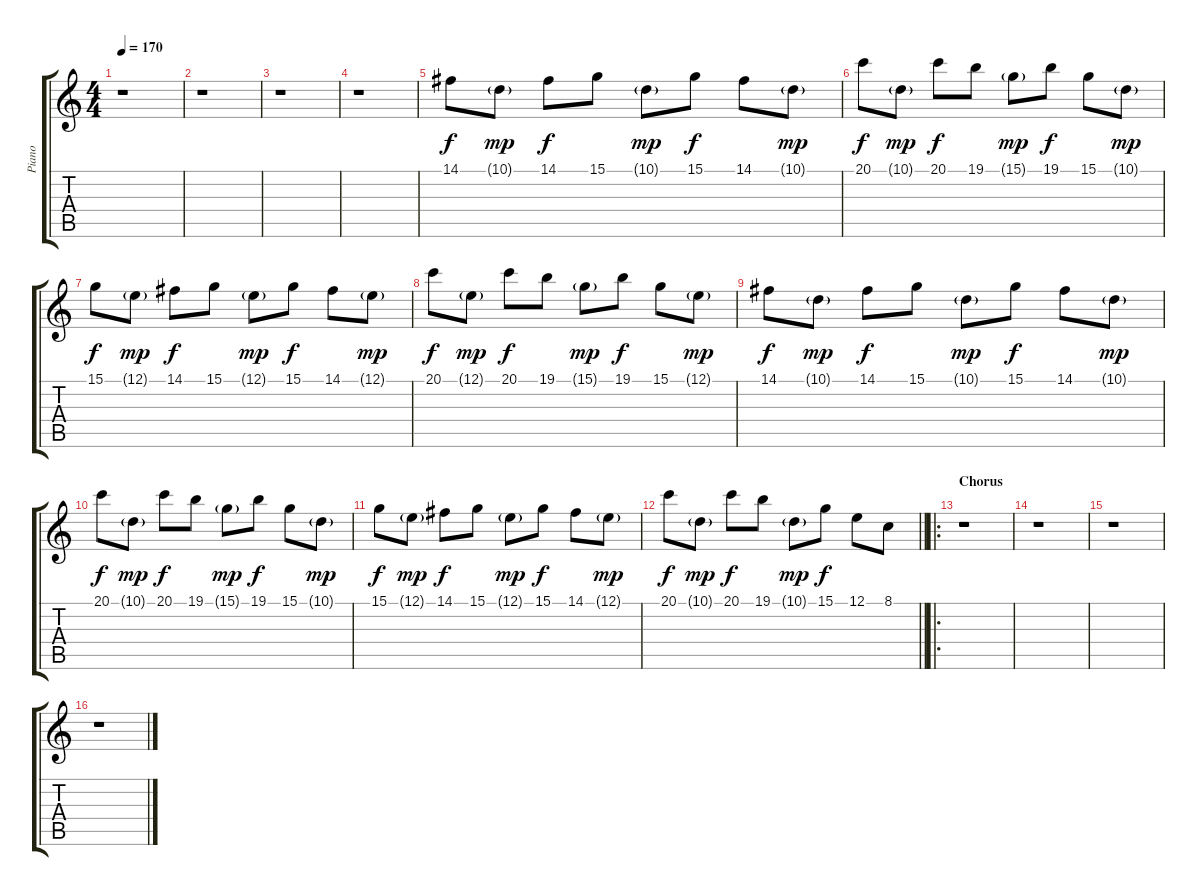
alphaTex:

\track ("Piano" "Piano") {instrument brightacousticpiano}
\staff {score tabs}
\tuning (E4 B3 G3 D3 A2 E2) {hide}
\ts (4 4)
\tempo 170
\clef g2
\ks c
r.1{dy f} |
r.1 |
r.1 |
r.1 |
14.1.8 10.1{g}.8{dy mp} 14.1.8{dy f} 15.1.8 10.1{g}.8{dy mp} 15.1.8{dy f} 14.1.8 10.1{g}.8{dy mp} |
20.1.8{dy f} 10.1{g}.8{dy mp} 20.1.8{dy f} 19.1.8 15.1{g}.8{dy mp} 19.1.8{dy f} 15.1.8 10.1{g}.8{dy mp} |
15.1.8{dy f} 12.1{g}.8{dy mp} 14.1.8{dy f} 15.1.8 12.1{g}.8{dy mp} 15.1.8{dy f} 14.1.8 12.1{g}.8{dy mp} |
20.1.8{dy f} 12.1{g}.8{dy mp} 20.1.8{dy f} 19.1.8 15.1{g}.8{dy mp} 19.1.8{dy f} 15.1.8 12.1{g}.8{dy mp} |
14.1.8{dy f} 10.1{g}.8{dy mp} 14.1.8{dy f} 15.1.8 10.1{g}.8{dy mp} 15.1.8{dy f} 14.1.8 10.1{g}.8{dy mp} |
20.1.8{dy f} 10.1{g}.8{dy mp} 20.1.8{dy f} 19.1.8 15.1{g}.8{dy mp} 19.1.8{dy f} 15.1.8 10.1{g}.8{dy mp} |
15.1.8{dy f} 12.1{g}.8{dy mp} 14.1.8{dy f} 15.1.8 12.1{g}.8{dy mp} 15.1.8{dy f} 14.1.8 12.1{g}.8{dy mp} |
\barLineRight lightlight
20.1.8{dy f} 10.1{g}.8{dy mp} 20.1.8{dy f} 19.1.8 10.1{g}.8{dy mp} 15.1.8{dy f} 12.1.8 8.1.8 |
\ro
\section ("" "Chorus")
r.1 |
r.1 |
r.1 |
r.1
